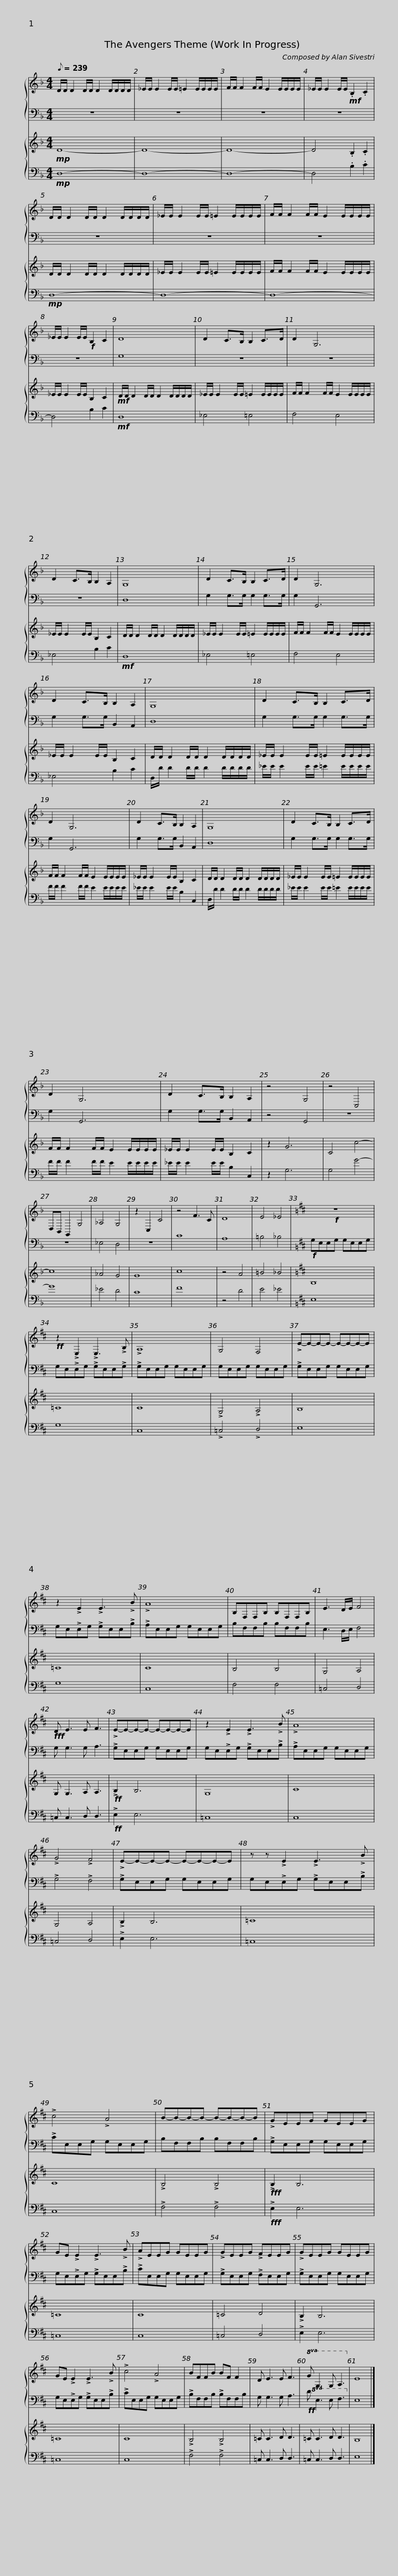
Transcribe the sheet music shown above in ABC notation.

X:1
%%score { 1 | 2 } { 3 | 4 }
L:1/8
Q:1/8=239
M:4/4
I:linebreak $
K:F
V:1 treble
V:2 bass
V:3 treble
V:4 bass
V:1
 D/D/ D2 D/D/ D2 D/D/D/D/ | _E/E/ E2 E/E/ =E2 E/E/E/E/ | F/F/ F2 F/F/ E2 E/E/E/E/ | _E/E/ E2 E/E/!mf! .B,2 .C2 |$ D/D/ D2 D/D/ D2 D/D/D/D/ | %5
 _E/E/ E2 E/E/ =E2 E/E/E/E/ | F/F/ F2 F/F/ E2 E/E/E/E/ | _E/E/ E2 E/E/!f! B,2 C2 |$ D8 | D2 C>B, B,2 C>D | %10
 D2 G,6 | D2 C>B, B,2 A,2 |$ G,8 | D2 C>B, B,2 C>D | D2 G,6 | %15
 D2 C>B, B,2 A,2 |$ G,8 | D2 C>B, B,2 C>D | D2 G,6 |$ D2 C>B, B,2 A,2 | %20
 G,8 | D2 C>B, B,2 C>D |$ D2 G,6 | D2 C>B, B,2 A,2 | z4 G,4 | %25
 z4 C,4 | D,B,, G,,2 G,4 | _A,4 G,4 |$ z2 C,2 C4 | z4 F3 C | %30
 D8 | E4 _E4 |[K:D]!f! z8 |!ff! z2 !>!E,2 !>!E,3 !>!B, | !>!A,8 |$ %35
 G,4 F,4 | !>!E-E-E-E- E-E-E-E | z2 !>!E2 !>!E3 !>!B | !>!A8 |$ B,F,F,B, B,F,F,B, | %40
 E3 D/E/ F4 |!fff! D E3 E F3 | !>!E-E-E-E- E-E-E-E | z2 !>!E2 !>!E3 !>!B |$ !>!A8 | %45
 !>!G4 !>!F4 | !>!E-E-E-E- E-E-E-E | z z !>!E2 !>!E3 !>!B | !>!c4 !>!A4 |$ B-B-B-B- B-B-B-B | %50
 !>!GEEG GEEG | GE !>!E2 !>!E3 !>!B | !>!AEEG GEEG | !>!GEEG !>!FEEG |$ !>!GEEG GEEG | %55
 GE !>!E2 !>!E3 !>!B | !>!c4 !>!A4 | BFFB BF F2 | D E3 E F3 |$!8va(! G G3 G A3!8va)! | %60
 E8 |] %61
V:2
 z8 | z8 | z8 | z8 |$ z8 | %5
 z8 | z8 | z8 |$ G,8 | z8 | %10
 z8 | z8 |$ D,8 | G,2 G,>G, G,2 G,>G, | G,2 G,,6 | %15
 G,2 G,>G, B,,2 A,,2 |$ D,8 | G,2 G,>G, G,2 G,>G, | G,2 G,,6 |$ G,2 G,>G, B,,2 A,,2 | %20
 D,8 | G,2 G,>G, G,2 G,>G, |$ G,2 G,,6 | G,2 G,>G, B,,2 A,,2 | z4 G,,4 | %25
 z8 | z8 | _E,4 D,4 |$ z8 | C8 | %30
 A,8 | =B,4 _B,4 |[K:D]!f! G,E,E,G, G,E,E,G, | G,E,!>!E,G, !>!G,E,E,!>!G, | !>!G,E,E,G, G,E,E,G, |$ %35
 G,E,E,G, G,E,E,G, | !>!G,E,E,G, G,E,E,G, | G,E,!>!E,G, !>!G,E,E,!>!B, | !>!A,E,E,G, G,E,E,G, |$ B,F,F,B, B,F,F,B, | %40
 E,3 D,/E,/ F,4 | G, G,3 G, A,3 | !>!G,E,E,G, G,E,E,G, | G,E,!>!E,G, !>!G,E,E,!>!B, |$ !>!A,E,E,G, G,E,E,G, | %45
 !>!G,4 !>!F,4 | !>!G,E,E,G, G,E,E,G, | G,E,!>!E,G, !>!G,E,E,!>!B, | !>!CE,E,G, G,E,E,G, |$ B,F,F,B, B,F,F,B, | %50
 !>!G,E,E,G, G,E,E,G, | G,E,!>!E,G, !>!G,E,E,!>!B, | !>!CE,E,G, G,E,E,G, | !>!G,E,E,G, !>!F,E,E,G, |$ !>!G,E,E,G, G,E,E,G, | %55
 G,E,!>!E,G, !>!G,E,E,!>!B, | !>!CE,E,G, G,E,E,G, | !>!B,F,F,B, !>!B,F,F,B, | G, G,3 G, A,3 |$!ff!!8va(! D E3 E F3!8va)! | %60
 E,8 |] %61
V:3
!mp! D8- | D8- | D8- | D4 .B,2 .C2 |$ D/D/ D2 D/D/ D2 D/D/D/D/ | %5
 _E/E/ E2 E/E/ =E2 E/E/E/E/ | F/F/ F2 F/F/ E2 E/E/E/E/ | _E/E/ E2 E/E/ B,2 C2 |$!mf! D/D/ D2 D/D/ D2 D/D/D/D/ | _E/E/ E2 E/E/ =E2 E/E/E/E/ | %10
 F/F/ F2 F/F/ E2 E/E/E/E/ | _E/E/ E2 E/E/ B,2 C2 |$ D/D/ D2 D/D/ D2 D/D/D/D/ | _E/E/ E2 E/E/ =E2 E/E/E/E/ | F/F/ F2 F/F/ E2 E/E/E/E/ | %15
 _E/E/ E2 E/E/ B,2 C2 |$ D/D/ D2 D/D/ D2 D/D/D/D/ | _E/E/ E2 E/E/ =E2 E/E/E/E/ | F/F/ F2 F/F/ E2 E/E/E/E/ |$ _E/E/ E2 E/E/ B,2 C2 | %20
 D/D/ D2 D/D/ D2 D/D/D/D/ | _E/E/ E2 E/E/ =E2 E/E/E/E/ |$ F/F/ F2 F/F/ E2 E/E/E/E/ | _E/E/ E2 E/E/ B,2 C2 | z2 G6 | %25
 C4 c4- | c8 | _A4 G4 |$ G8 | c8 | %30
 z4 A4 | =B4 _B4 |[K:D] B,8 | =C8 | C8 |$ %35
 !>!G,4 !>!A,4 | B,8 | =C8 | C8 |$ B,4 B,4 | %40
 G,4 A,4 | G, G,3 A, A,3 |!ff! !>!B,2 B,6 | G,8 |$ C8 | %45
 G,4 A,4 | !>!B,2 B,6 | =C8 | C8 |$ !>!B,4 !>!B,4 | %50
!fff! !>!B,2 B,6 | =C8 | C8 | =C4 D4 |$ !>!B,2 B,6 | %55
 =C8 | C8 | !>!B,4 !>!B,4 | =C C3 D D3 |$ =C C3 D D3 | %60
 B,8 |] %61
V:4
!mp! D,8- | D,8- | D,8- | D,4 .B,2 .C2 |$!mp! D,8- | %5
 D,8- | D,8- | D,4 B,2 C2 |$!mf! D,8 | _E,4 =E,4 | %10
 F,4 E,4 | _E,4 B,2 C2 |$!mf! D,8 | _E,4 =E,4 | F,4 E,4 | %15
 _E,4 B,2 C2 |$ D,/D/ D2 D/D/ D2 D/D/D/D/ | _E/E/ E2 E/E/ =E2 E/E/E/E/ | F/F/ F2 F/F/ E2 E/E/E/E/ |$ _E/E/ E2 E/E/ B,2 C,2 | %20
 D,/D/ D2 D/D/ D2 D/D/D/D/ | _E/E/ E2 E/E/ =E2 E/E/E/E/ |$ F/F/ F2 F/F/ E2 E/E/E/E/ | _E/E/ E2 E/E/ B,2 C,2 | z2 G,6 | %25
 G,4 G4- | G8 | _E4 D4 |$ C8 | F8 | %30
 z4 D4 | E4 _E4 |[K:D] E,8 | G,8 | C,8 |$ %35
 !>!=C,4 !>!D,4 | E,8 | G,8 | C,8 |$ F,4 F,4 | %40
 =C,4 D,4 | =C, C,3 D, D,3 |!ff! !>!E,2 E,6 | =C,8 |$ C,8 | %45
 =C,4 D,4 | !>!E,2 E,6 | =C,8 | C,8 |$ !>!F,4 !>!F,4 | %50
!fff! !>!E,2 E,6 | =C,8 | C,8 | =C,4 D,4 |$ !>!E,2 E,6 | %55
 =C,8 | C,8 | !>!F,4 !>!F,4 | =C, C,3 D, D,3 |$ =C, C,3 D, D,3 | %60
 E,8 |] %61
